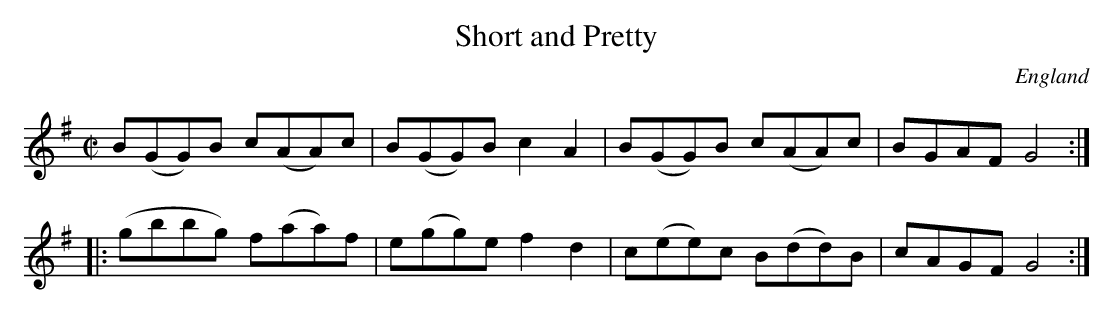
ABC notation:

X:1
T:Short and Pretty
L:1/8
M:C|
O:England
K:G
B(GG)B c(AA)c | B(GG)B c2A2 | B(GG)B c(AA)c | BGAF G4 ::
(gbbg) f(aa)f | e(gg)e f2d2 | c(ee)c B(dd)B | cAGF G4 :|
